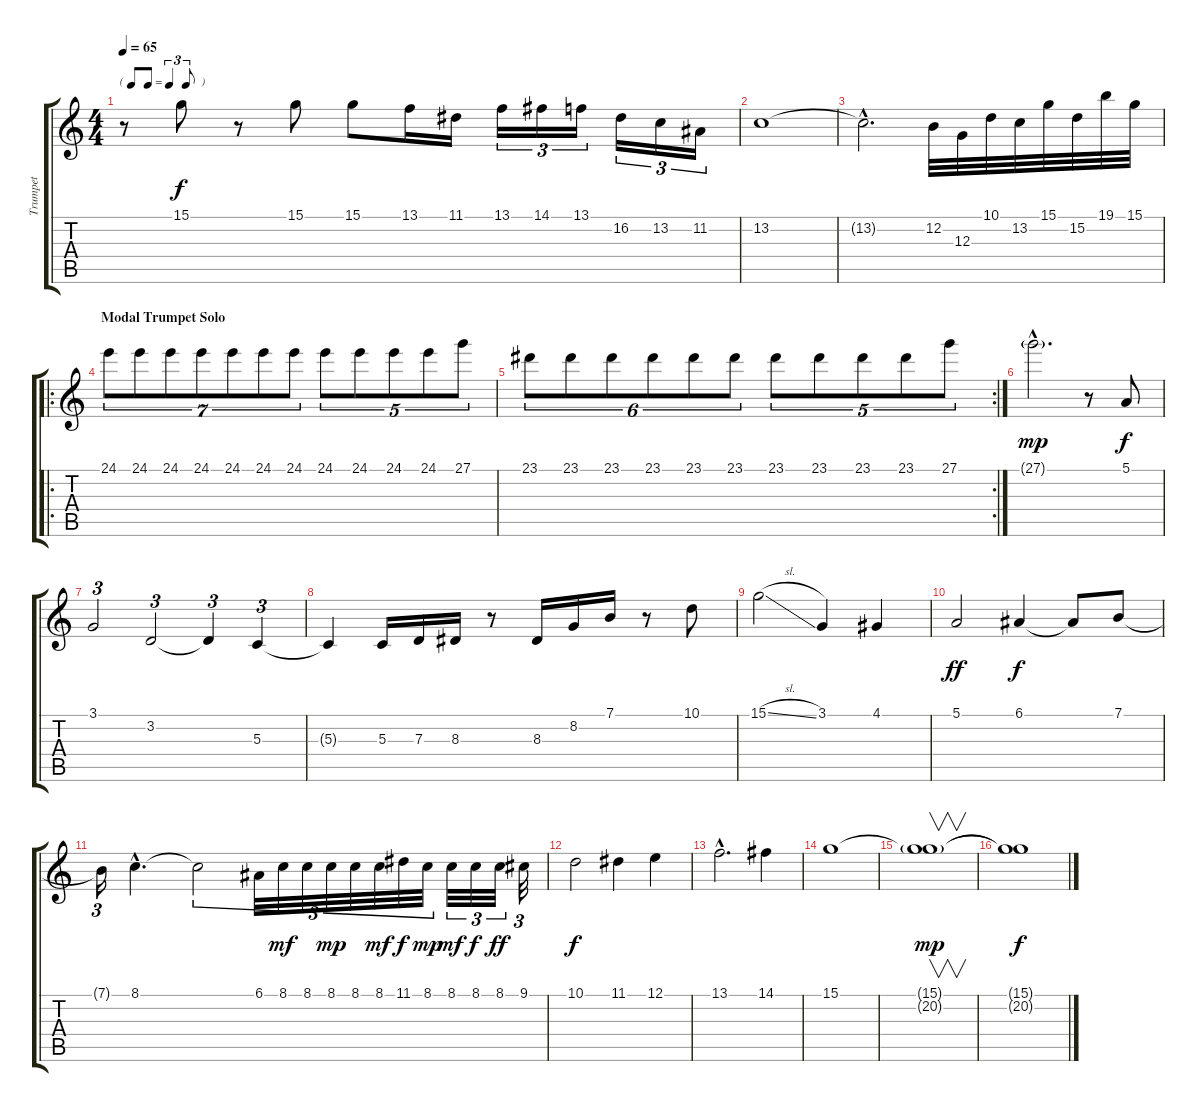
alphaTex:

\track ("Trumpet" "Trumpet") {instrument mutedtrumpet}
\staff {score tabs}
\tuning (E4 B3 G3 D3 A2 E2) {hide}
\ts (4 4)
\tf triplet8th
\tempo 65
\clef g2
\ks c
r.8{dy f} 15.1.8 r.8 15.1.8 15.1.8 13.1.16 11.1.16 13.1.16{tu (3 2)} 14.1.16{tu (3 2)} 13.1.16{tu (3 2)} 16.2.16{tu (3 2)} 13.2.16{tu (3 2)} 11.2.16{tu (3 2)} |
13.2.1 |
13.2{hac t}.2{d} 12.2.32 12.3.32 10.1.32 13.2.32 15.1.32 15.2.32 19.1.32 15.1.32 |
\ro
\section ("" "Modal Trumpet Solo")
24.1.8{tu (7 4)} 24.1.8{tu (7 4)} 24.1.8{tu (7 4)} 24.1.8{tu (7 4)} 24.1.8{tu (7 4)} 24.1.8{tu (7 4)} 24.1.8{tu (7 4)} 24.1.8{tu (5 4)} 24.1.8{tu (5 4)} 24.1.8{tu (5 4)} 24.1.8{tu (5 4)} 27.1.8{tu (5 4)} |
\rc 2
23.1.8{tu (6 4)} 23.1.8{tu (6 4)} 23.1.8{tu (6 4)} 23.1.8{tu (6 4)} 23.1.8{tu (6 4)} 23.1.8{tu (6 4)} 23.1.8{tu (5 4)} 23.1.8{tu (5 4)} 23.1.8{tu (5 4)} 23.1.8{tu (5 4)} 27.1.8{tu (5 4)} |
27.1{g hac}.2{d dy mp instrument trumpet} r.8 5.1.8{dy f} |
3.1.2{tu (3 2)} 3.2.2{tu (3 2)} 3.2{t}.4{tu (3 2)} 5.3.4{tu (3 2)} |
5.3{t}.4 5.3.16 7.3.16 8.3.16 r.8 8.3.16 8.2.16 7.1.16 r.8 10.1.8 |
15.1{sl}.2 3.1.4 4.1.4 |
5.1.2{dy ff} 6.1.4{dy f} 6.1{t}.8 7.1.8 |
7.1{t}.16{tu (3 2)} 8.1{hac}.4{d} 8.1{t}.2{tu (3 2)} 6.1.32{tu (3 2)} 8.1.32{tu (3 2) dy mf} 8.1.32{tu (3 2)} 8.1.32{tu (3 2) dy mp} 8.1.32{tu (3 2)} 8.1.32{tu (3 2) dy mf} 11.1.32{tu (3 2) dy f} 8.1.32{tu (3 2) dy mp} 8.1.32{tu (3 2) dy mf} 8.1.32{tu (3 2) dy f} 8.1.32{tu (3 2) dy ff} 9.1.32{tu (3 2)} |
10.1.2{dy f} 11.1.4 12.1.4 |
13.1{hac}.2{d} 14.1.4 |
15.1.1 |
(15.1{t} 20.2{g}).1{v dy mp} |
(15.1{t} 20.2{t}).1{dy f}
